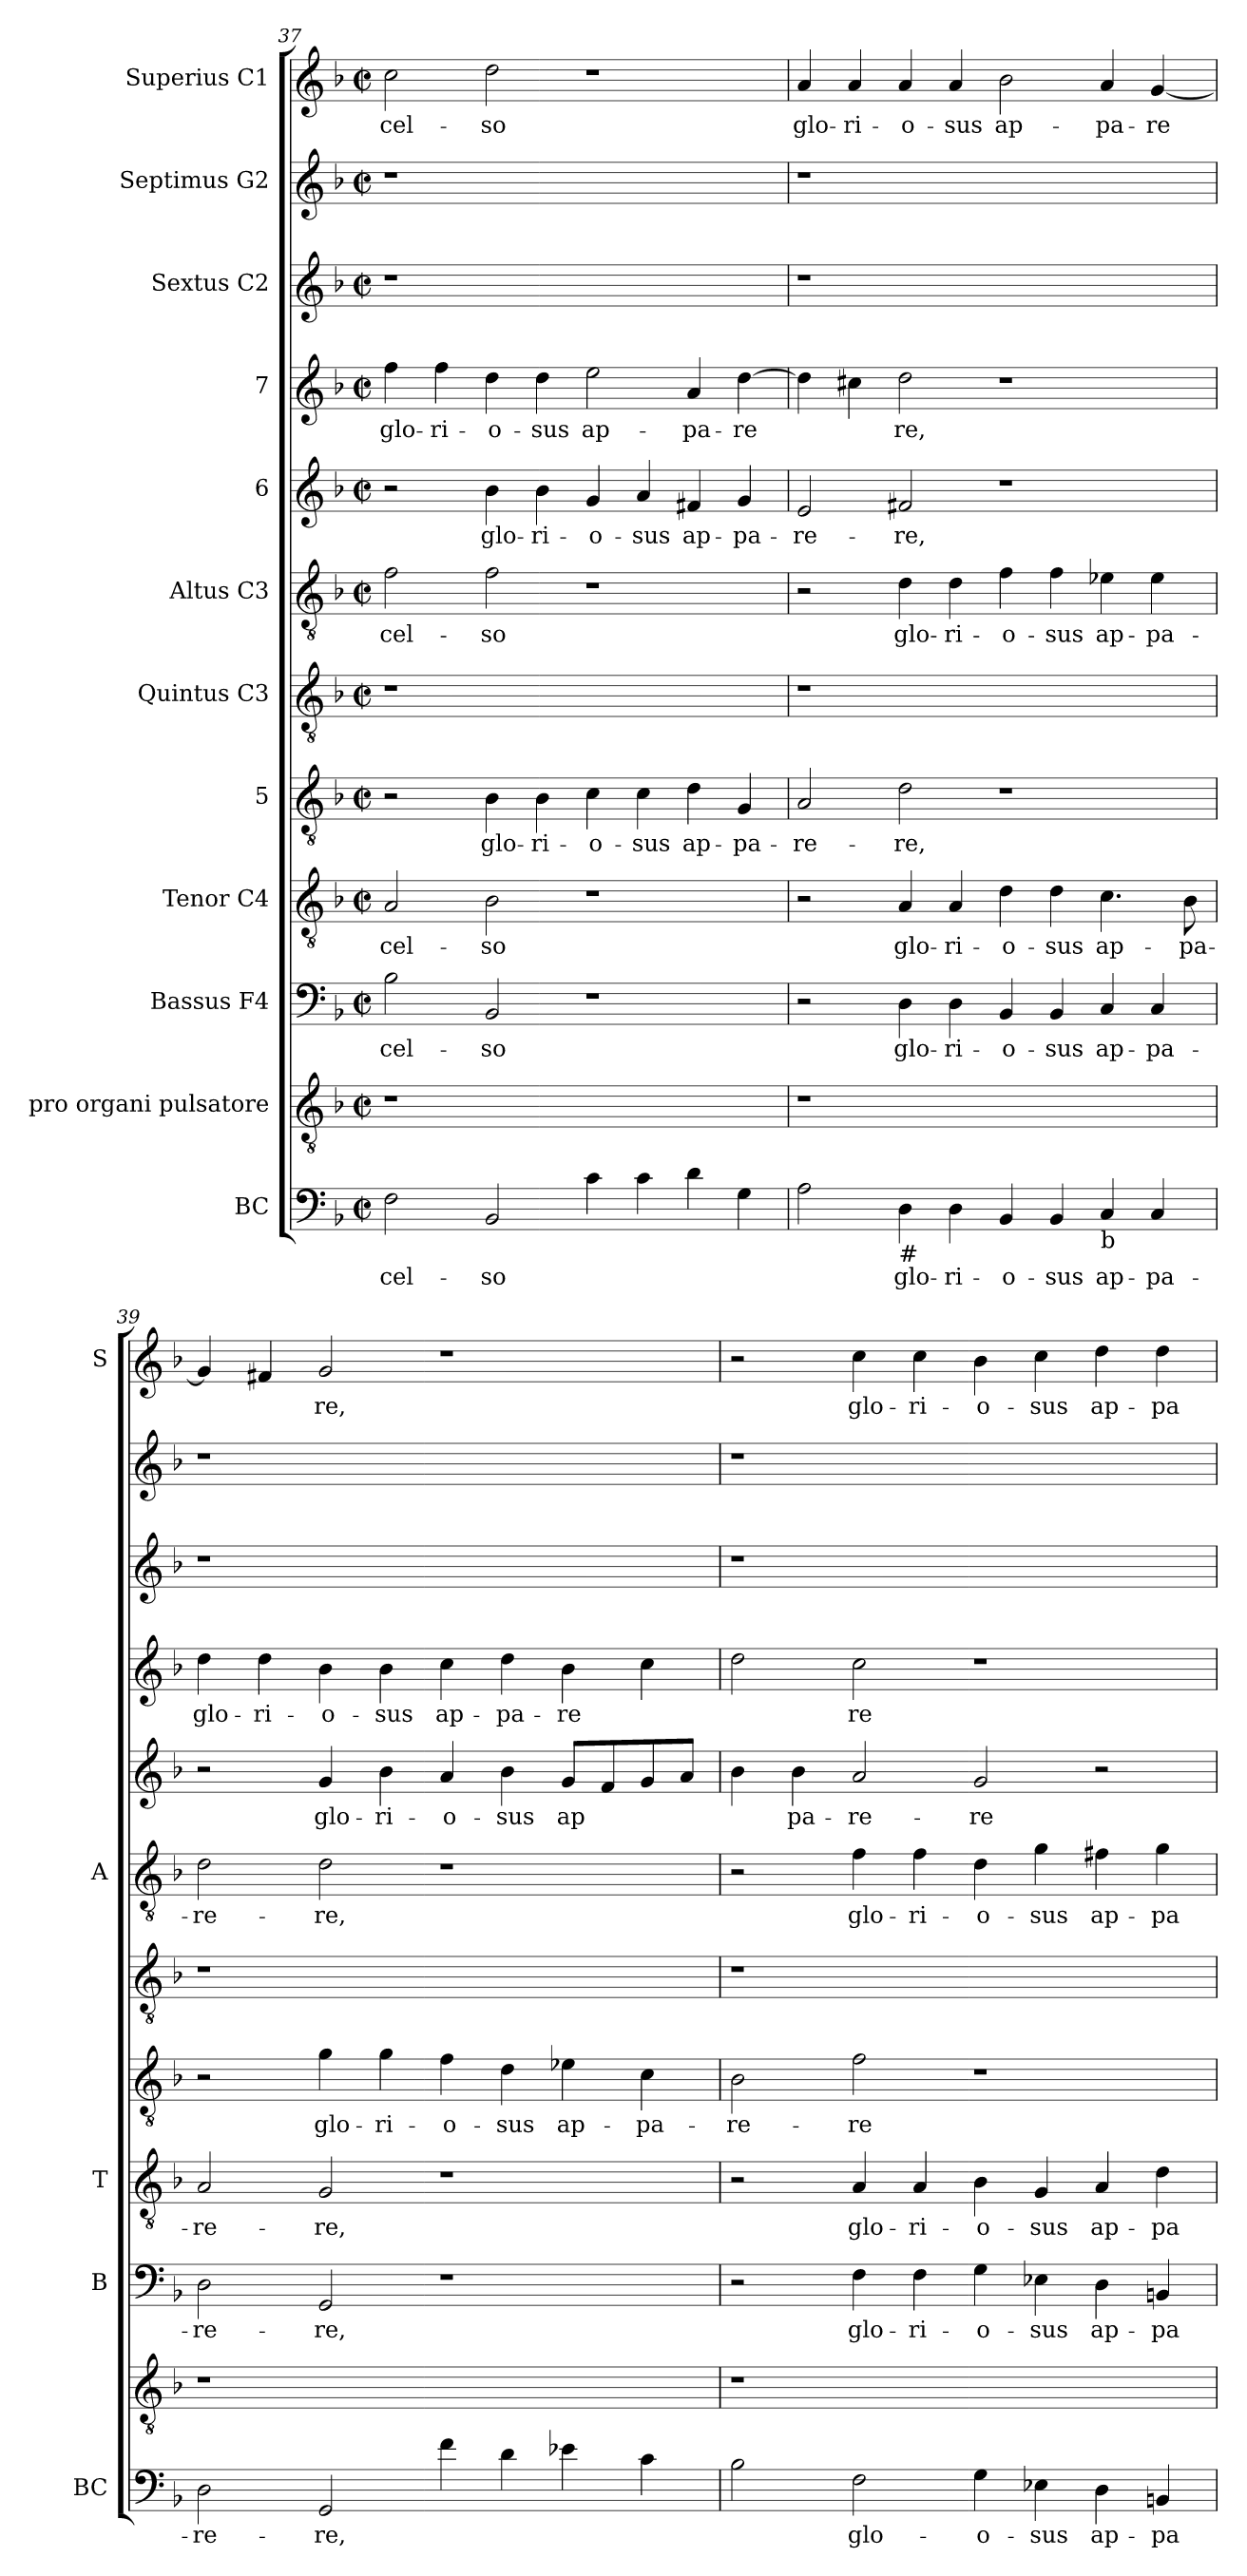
**kern	**text	**kern	**kern	**text	**kern	**text	**kern	**text	**kern	**kern	**text	**kern	**text	**kern	**text	**kern	**kern	**kern	**text
*part12	*part12	*part11	*part10	*part10	*part9	*part9	*part8	*part8	*part7	*part6	*part6	*part5	*part5	*part4	*part4	*part3	*part2	*part1	*part1
*staff12	*staff12	*staff11	*staff10	*staff10	*staff9	*staff9	*staff8	*staff8	*staff7	*staff6	*staff6	*staff5	*staff5	*staff4	*staff4	*staff3	*staff2	*staff1	*staff1
*I"BC	*	*I"pro organi  pulsatore	*I"Bassus  F4	*	*I"Tenor  C4	*	*I"5	*	*I"Quintus  C3	*I"Altus  C3	*	*I"6	*	*I"7	*	*I"Sextus  C2	*I"Septimus  G2	*I"Superius  C1	*
*I'BC	*	*	*I'B	*	*I'T	*	*	*	*	*I'A	*	*	*	*	*	*	*	*I'S	*
*clefF4	*	*clefGv2	*clefF4	*	*clefGv2	*	*clefGv2	*	*clefGv2	*clefGv2	*	*clefG2	*	*clefG2	*	*clefG2	*clefG2	*clefG2	*
*k[b-]	*	*k[b-]	*k[b-]	*	*k[b-]	*	*k[b-]	*	*k[b-]	*k[b-]	*	*k[b-]	*	*k[b-]	*	*k[b-]	*k[b-]	*k[b-]	*
*F:	*	*F:	*F:	*	*F:	*	*F:	*	*F:	*F:	*	*F:	*	*F:	*	*F:	*F:	*F:	*
*M2/2	*	*M2/2	*M2/2	*	*M2/2	*	*M2/2	*	*M2/2	*M2/2	*	*M2/2	*	*M2/2	*	*M2/2	*M2/2	*M2/2	*
*met(c|)	*	*met(c|)	*met(c|)	*	*met(c|)	*	*met(c|)	*	*met(c|)	*met(c|)	*	*met(c|)	*	*met(c|)	*	*met(c|)	*met(c|)	*met(c|)	*
=37	=37	=37	=37	=37	=37	=37	=37	=37	=37	=37	=37	=37	=37	=37	=37	=37	=37	=37	=37
!	!LO:LY:a:cj	!	!	!LO:LY:b:cj	!	!LO:LY:b:cj	!	!	!	!	!LO:LY:b:cj	!	!	!	!LO:LY:b:cj	!	!	!	!LO:LY:b:cj
2F\	-cel-	1r	2B-\	-cel-	2A/	-cel-	2r	.	1r	2f\	-cel-	2r	.	4ff\	glo-	1r	1r	2cc\	-cel-
!	!	!	!	!	!	!	!	!	!	!	!	!	!	!	!LO:LY:b:cj	!	!	!	!
.	.	.	.	.	.	.	.	.	.	.	.	.	.	4ff\	-ri-	.	.	.	.
!	!LO:LY:a:cj	!	!	!LO:LY:b:cj	!	!LO:LY:b:cj	!	!LO:LY:b:cj	!	!	!LO:LY:b:cj	!	!LO:LY:b:cj	!	!LO:LY:b:cj	!	!	!	!LO:LY:b:cj
2BB-/	-so	.	2BB-/	-so	2B-\	-so	4B-\	glo-	.	2f\	-so	4b-\	glo-	4dd\	-o-	.	.	2dd\	-so
!	!	!	!	!	!	!	!	!LO:LY:b:cj	!	!	!	!	!LO:LY:b:cj	!	!LO:LY:b:cj	!	!	!	!
.	.	.	.	.	.	.	4B-\	-ri-	.	.	.	4b-\	-ri-	4dd\	-sus	.	.	.	.
!	!LO:LY:a:cj	!	!	!	!	!	!	!LO:LY:b:cj	!	!	!	!	!LO:LY:b:cj	!	!LO:LY:b:cj	!	!	!	!
4c\	.	1ryy	1r	.	1r	.	4c\	-o-	1ryy	1r	.	4g/	-o-	2ee\	ap-	1ryy	1ryy	1r	.
!	!LO:LY:a:cj	!	!	!	!	!	!	!LO:LY:b:cj	!	!	!	!	!LO:LY:b:cj	!	!	!	!	!	!
4c\	.	.	.	.	.	.	4c\	-sus	.	.	.	4a/	-sus	.	.	.	.	.	.
!	!LO:LY:a:cj	!	!	!	!	!	!	!LO:LY:b:cj	!	!	!	!	!LO:LY:b:cj	!	!LO:LY:b:cj	!	!	!	!
4d\	.	.	.	.	.	.	4d\	ap-	.	.	.	4f#X/	ap-	4a/	-pa-	.	.	.	.
!	!LO:LY:a:cj	!	!	!	!	!	!	!LO:LY:b:cj	!	!	!	!	!LO:LY:b:cj	!	!LO:LY:b:cj	!	!	!	!
4G\	.	.	.	.	.	.	4G/	-pa-	.	.	.	4g/	-pa-	[>4dd\	-re-	.	.	.	.
=38	=38	=38	=38	=38	=38	=38	=38	=38	=38	=38	=38	=38	=38	=38	=38	=38	=38	=38	=38
!	!LO:LY:a:cj	!	!	!	!	!	!	!LO:LY:b:cj	!	!	!	!	!LO:LY:b:cj	!	!LO:LY:b:cj	!	!	!	!LO:LY:b:cj
2A\	.	1r	2r	.	2r	.	2A/	-re-	1r	2r	.	2e/	-re-	4dd\]	--	1r	1r	4a/	glo-
!	!	!	!	!	!	!	!	!	!	!	!	!	!	!	!LO:LY:b:cj	!	!	!	!LO:LY:b:cj
.	.	.	.	.	.	.	.	.	.	.	.	.	.	4cc#X\	--	.	.	4a/	-ri-
!LO:TX:b:t=#	!	!	!	!	!	!	!	!	!	!	!	!	!	!	!	!	!	!	!
!	!LO:LY:a:cj	!	!	!LO:LY:b:cj	!	!LO:LY:b:cj	!	!LO:LY:b:cj	!	!	!LO:LY:b:cj	!	!LO:LY:b:cj	!	!LO:LY:b:cj	!	!	!	!LO:LY:b:cj
4D\	glo-	.	4D\	glo-	4A/	glo-	2d\	-re,	.	4d\	glo-	2f#X/	-re,	2dd\	-re,	.	.	4a/	-o-
!	!LO:LY:a:cj	!	!	!LO:LY:b:cj	!	!LO:LY:b:cj	!	!	!	!	!LO:LY:b:cj	!	!	!	!	!	!	!	!LO:LY:b:cj
4D\	-ri-	.	4D\	-ri-	4A/	-ri-	.	.	.	4d\	-ri-	.	.	.	.	.	.	4a/	-sus
!	!LO:LY:a:cj	!	!	!LO:LY:b:cj	!	!LO:LY:b:cj	!	!	!	!	!LO:LY:b:cj	!	!	!	!	!	!	!	!LO:LY:b:cj
4BB-/	-o-	1ryy	4BB-/	-o-	4d\	-o-	1r	.	1ryy	4f\	-o-	1r	.	1r	.	1ryy	1ryy	2b-\	ap-
!	!LO:LY:a:cj	!	!	!LO:LY:b:cj	!	!LO:LY:b:cj	!	!	!	!	!LO:LY:b:cj	!	!	!	!	!	!	!	!
4BB-/	-sus	.	4BB-/	-sus	4d\	-sus	.	.	.	4f\	-sus	.	.	.	.	.	.	.	.
!LO:TX:b:t=b	!	!	!	!	!	!	!	!	!	!	!	!	!	!	!	!	!	!	!
!	!LO:LY:a:cj	!	!	!LO:LY:b:cj	!	!LO:LY:b:cj	!	!	!	!	!LO:LY:b:cj	!	!	!	!	!	!	!	!LO:LY:b:cj
4C/	ap-	.	4C/	ap-	4.c\	ap-	.	.	.	4e-X\	ap-	.	.	.	.	.	.	4a/	-pa-
!	!LO:LY:a:cj	!	!	!LO:LY:b:cj	!	!	!	!	!	!	!LO:LY:b:cj	!	!	!	!	!	!	!	!LO:LY:b:cj
4C/	-pa-	.	4C/	-pa-	.	.	.	.	.	4e-\	-pa-	.	.	.	.	.	.	[<4g/	-re-
!	!	!	!	!	!	!LO:LY:b:cj	!	!	!	!	!	!	!	!	!	!	!	!	!
.	.	.	.	.	8B-\	-pa-	.	.	.	.	.	.	.	.	.	.	.	.	.
=39	=39	=39	=39	=39	=39	=39	=39	=39	=39	=39	=39	=39	=39	=39	=39	=39	=39	=39	=39
!	!LO:LY:a:cj	!	!	!LO:LY:b:cj	!	!LO:LY:b:cj	!	!	!	!	!LO:LY:b:cj	!	!	!	!LO:LY:b:cj	!	!	!	!LO:LY:b:cj
2D\	-re-	1r	2D\	-re-	2A/	-re-	2r	.	1r	2d\	-re-	2r	.	4dd\	glo-	1r	1r	4g/]	--
!	!	!	!	!	!	!	!	!	!	!	!	!	!	!	!LO:LY:b:cj	!	!	!	!LO:LY:b:cj
.	.	.	.	.	.	.	.	.	.	.	.	.	.	4dd\	-ri-	.	.	4f#X/	--
!	!LO:LY:a:cj	!	!	!LO:LY:b:cj	!	!LO:LY:b:cj	!	!LO:LY:b:cj	!	!	!LO:LY:b:cj	!	!LO:LY:b:cj	!	!LO:LY:b:cj	!	!	!	!LO:LY:b:cj
2GG/	-re,	.	2GG/	-re,	2G/	-re,	4g\	glo-	.	2d\	-re,	4g/	glo-	4b-\	-o-	.	.	2g/	-re,
!	!	!	!	!	!	!	!	!LO:LY:b:cj	!	!	!	!	!LO:LY:b:cj	!	!LO:LY:b:cj	!	!	!	!
.	.	.	.	.	.	.	4g\	-ri-	.	.	.	4b-\	-ri-	4b-\	-sus	.	.	.	.
!	!LO:LY:a:cj	!	!	!	!	!	!	!LO:LY:b:cj	!	!	!	!	!LO:LY:b:cj	!	!LO:LY:b:cj	!	!	!	!
4f\	.	1ryy	1r	.	1r	.	4f\	-o-	1ryy	1r	.	4a/	-o-	4cc\	ap-	1ryy	1ryy	1r	.
!	!LO:LY:a:cj	!	!	!	!	!	!	!LO:LY:b:cj	!	!	!	!	!LO:LY:b:cj	!	!LO:LY:b:cj	!	!	!	!
4d\	.	.	.	.	.	.	4d\	-sus	.	.	.	4b-\	-sus	4dd\	-pa-	.	.	.	.
!	!LO:LY:a:cj	!	!	!	!	!	!	!LO:LY:b:cj	!	!	!	!	!LO:LY:b:cj	!	!LO:LY:b:cj	!	!	!	!
4e-X\	.	.	.	.	.	.	4e-X\	ap-	.	.	.	8g/L	ap-	4b-\	-re-	.	.	.	.
!	!	!	!	!	!	!	!	!	!	!	!	!	!LO:LY:b:cj	!	!	!	!	!	!
.	.	.	.	.	.	.	.	.	.	.	.	8f/	--	.	.	.	.	.	.
!	!LO:LY:a:cj	!	!	!	!	!	!	!LO:LY:b:cj	!	!	!	!	!LO:LY:b:cj	!	!LO:LY:b:cj	!	!	!	!
4c\	.	.	.	.	.	.	4c\	-pa-	.	.	.	8g/	--	4cc\	--	.	.	.	.
!	!	!	!	!	!	!	!	!	!	!	!	!	!LO:LY:b:cj	!	!	!	!	!	!
.	.	.	.	.	.	.	.	.	.	.	.	8a/J	--	.	.	.	.	.	.
!!LO:PB:g=z
=40	=40	=40	=40	=40	=40	=40	=40	=40	=40	=40	=40	=40	=40	=40	=40	=40	=40	=40	=40
!	!LO:LY:a:cj	!	!	!	!	!	!	!LO:LY:b:cj	!	!	!	!	!LO:LY:b:cj	!	!LO:LY:b:cj	!	!	!	!
2B-\	.	1r	2r	.	2r	.	2B-\	-re-	1r	2r	.	4b-\	--	2dd\	--	1r	1r	2r	.
!	!	!	!	!	!	!	!	!	!	!	!	!	!LO:LY:b:cj	!	!	!	!	!	!
.	.	.	.	.	.	.	.	.	.	.	.	4b-\	-pa-	.	.	.	.	.	.
!	!LO:LY:a:cj	!	!	!LO:LY:b:cj	!	!LO:LY:b:cj	!	!LO:LY:b:cj	!	!	!LO:LY:b:cj	!	!LO:LY:b:cj	!	!LO:LY:b:cj	!	!	!	!LO:LY:b:cj
2F\	glo-	.	4F\	glo-	4A/	glo-	2f\	-re	.	4f\	glo-	2a/	-re-	2cc\	-re	.	.	4cc\	glo-
!	!	!	!	!LO:LY:b:cj	!	!LO:LY:b:cj	!	!	!	!	!LO:LY:b:cj	!	!	!	!	!	!	!	!LO:LY:b:cj
.	.	.	4F\	-ri-	4A/	-ri-	.	.	.	4f\	-ri-	.	.	.	.	.	.	4cc\	-ri-
!	!LO:LY:a:cj	!	!	!LO:LY:b:cj	!	!LO:LY:b:cj	!	!	!	!	!LO:LY:b:cj	!	!LO:LY:b:cj	!	!	!	!	!	!LO:LY:b:cj
4G\	-o-	1ryy	4G\	-o-	4B-\	-o-	1r	.	1ryy	4d\	-o-	2g/	-re	1r	.	1ryy	1ryy	4b-\	-o-
!	!LO:LY:a:cj	!	!	!LO:LY:b:cj	!	!LO:LY:b:cj	!	!	!	!	!LO:LY:b:cj	!	!	!	!	!	!	!	!LO:LY:b:cj
4E-X\	-sus	.	4E-X\	-sus	4G/	-sus	.	.	.	4g\	-sus	.	.	.	.	.	.	4cc\	-sus
!	!LO:LY:a:cj	!	!	!LO:LY:b:cj	!	!LO:LY:b:cj	!	!	!	!	!LO:LY:b:cj	!	!	!	!	!	!	!	!LO:LY:b:cj
4D\	ap-	.	4D\	ap-	4A/	ap-	.	.	.	4f#X\	ap-	2r	.	.	.	.	.	4dd\	ap-
!	!LO:LY:a:cj	!	!	!LO:LY:b:cj	!	!LO:LY:b:cj	!	!	!	!	!LO:LY:b:cj	!	!	!	!	!	!	!	!LO:LY:b:cj
4BBn/	-pa-	.	4BBn/	-pa-	4d\	-pa-	.	.	.	4g\	-pa-	.	.	.	.	.	.	4dd\	-pa-
=	=	=	=	=	=	=	=	=	=	=	=	=	=	=	=	=	=	=	=
*-	*-	*-	*-	*-	*-	*-	*-	*-	*-	*-	*-	*-	*-	*-	*-	*-	*-	*-	*-
